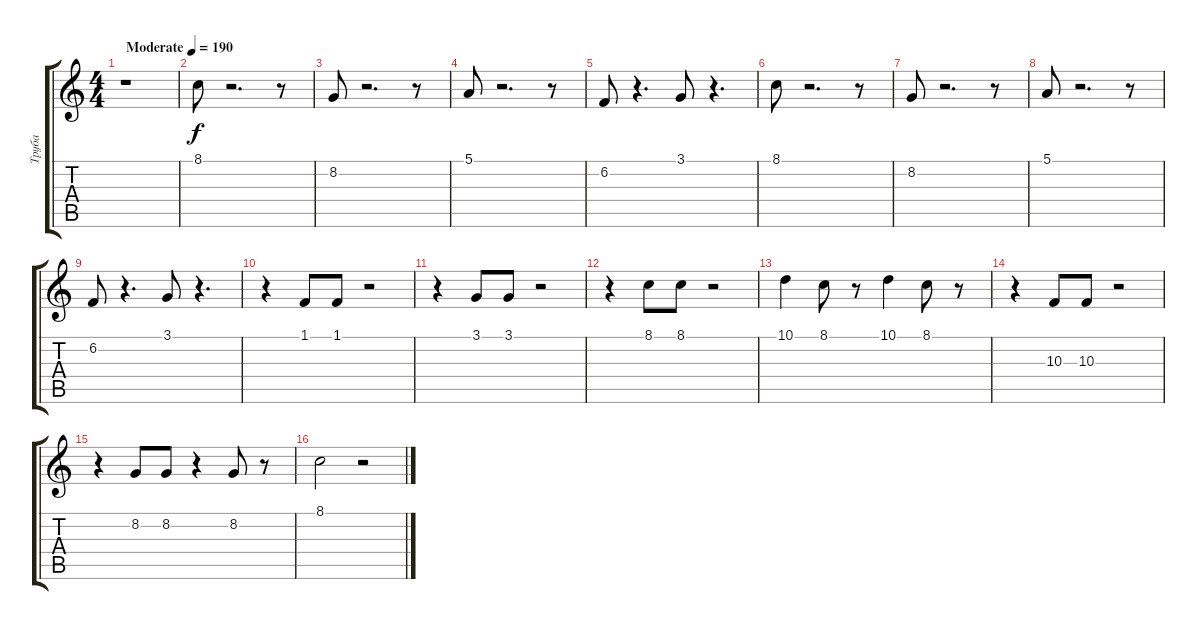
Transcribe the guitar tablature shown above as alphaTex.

\track ("Труба" "Труба") {instrument trumpet}
\staff {score tabs}
\tuning (E4 B3 G3 D3 A2 E2) {hide}
\ts (4 4)
\tempo (190 "Moderate")
\clef g2
\ks c
r.1{dy f instrument trumpet} |
8.1.8 r.2{d} r.8 |
8.2.8 r.2{d} r.8 |
5.1.8 r.2{d} r.8 |
6.2.8 r.4{d} 3.1.8 r.4{d} |
8.1.8 r.2{d} r.8 |
8.2.8 r.2{d} r.8 |
5.1.8 r.2{d} r.8 |
6.2.8 r.4{d} 3.1.8 r.4{d} |
r.4 1.1.8 1.1.8 r.2 |
r.4 3.1.8 3.1.8 r.2 |
r.4 8.1.8 8.1.8 r.2 |
10.1.4 8.1.8 r.8 10.1.4 8.1.8 r.8 |
r.4 10.3.8 10.3.8 r.2 |
r.4 8.2.8 8.2.8 r.4 8.2.8 r.8 |
8.1.2{volume 4} r.2
